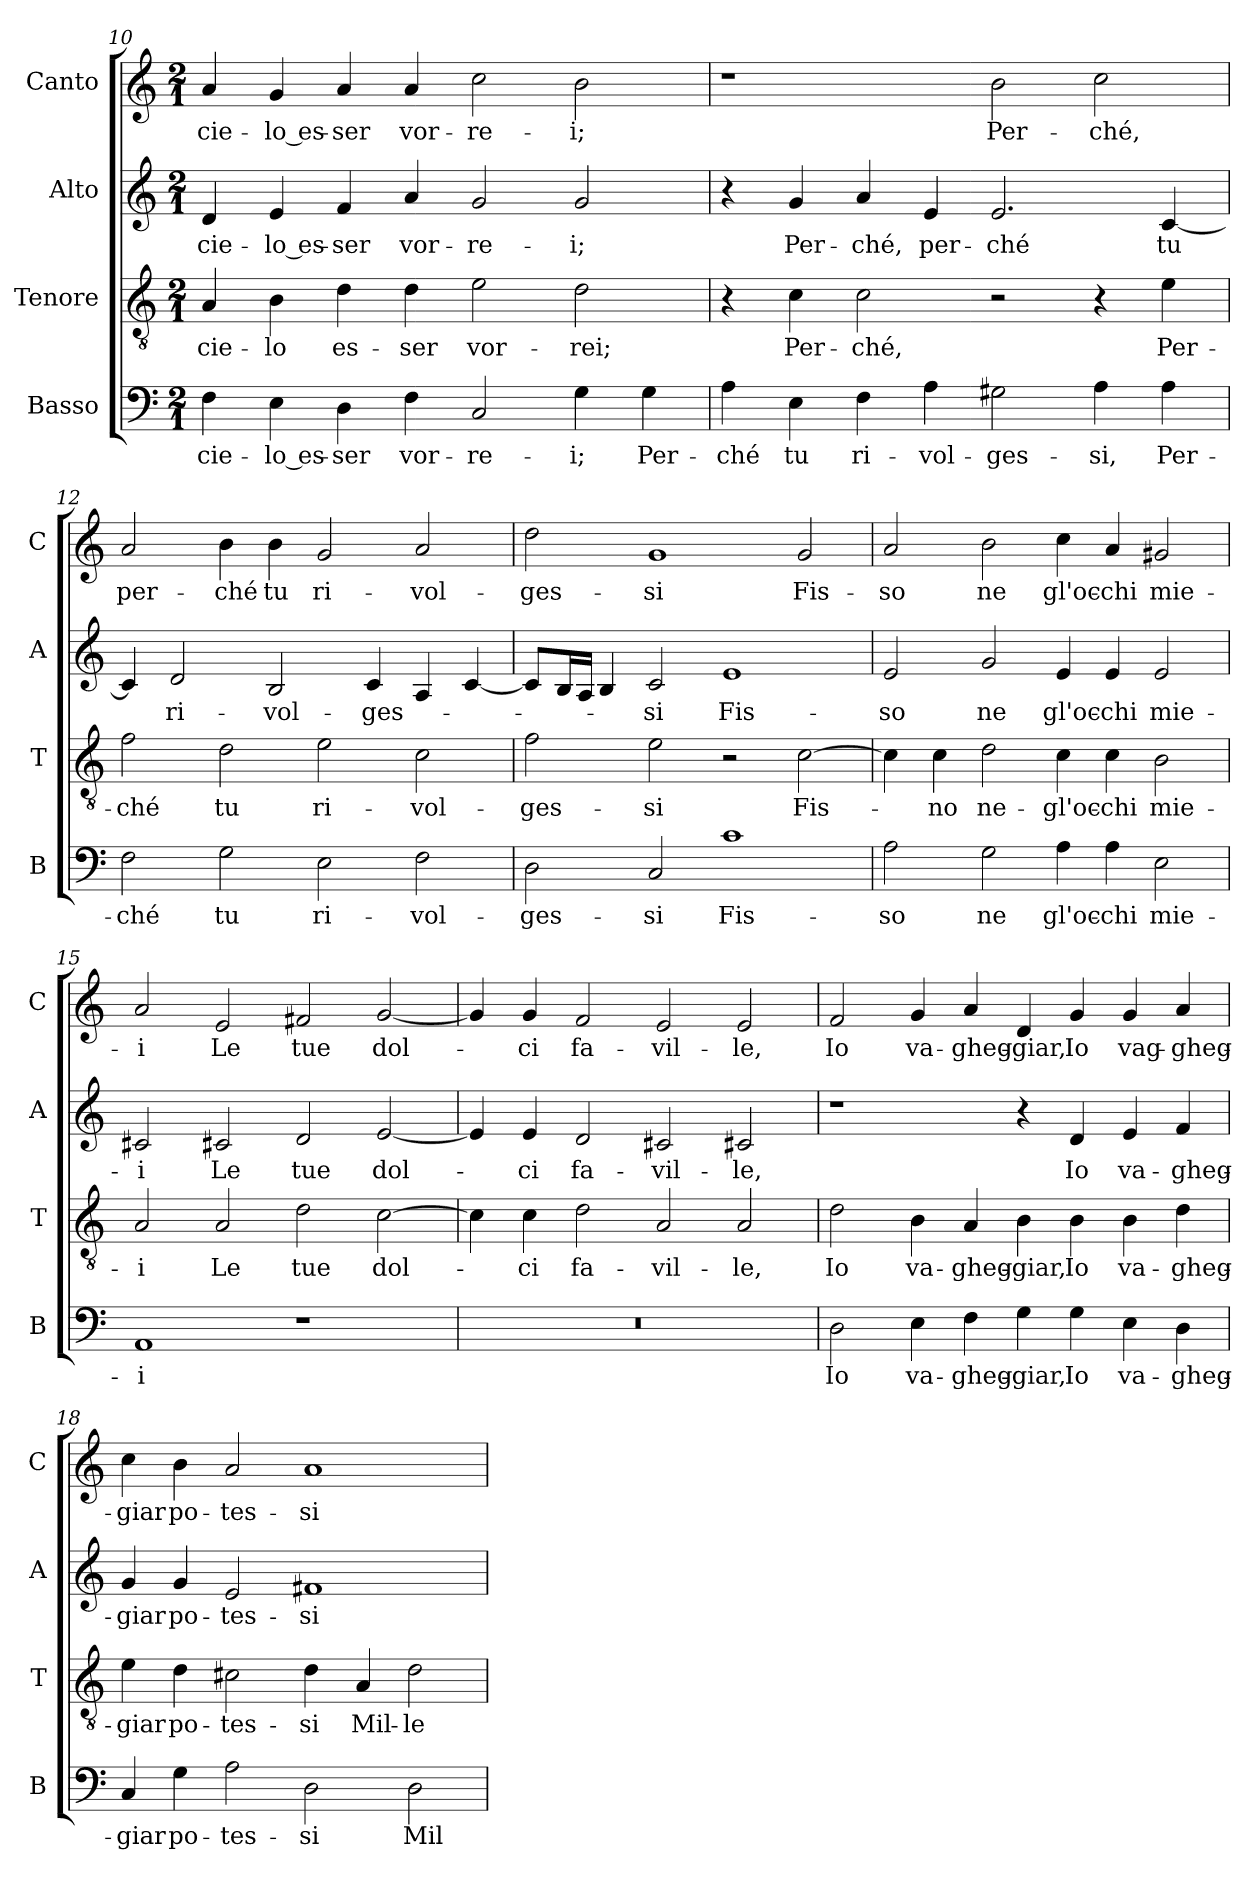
**kern	**text	**kern	**text	**kern	**text	**kern	**text
*part4	*part4	*part3	*part3	*part2	*part2	*part1	*part1
*staff4	*staff4	*staff3	*staff3	*staff2	*staff2	*staff1	*staff1
*I"Basso	*	*I"Tenore	*	*I"Alto	*	*I"Canto	*
*I'B	*	*I'T	*	*I'A	*	*I'C	*
*clefF4	*	*clefGv2	*	*clefG2	*	*clefG2	*
*k[]	*	*k[]	*	*k[]	*	*k[]	*
*C:	*	*C:	*	*C:	*	*C:	*
*M2/1	*	*M2/1	*	*M2/1	*	*M2/1	*
=10	=10	=10	=10	=10	=10	=10	=10
4F	cie-	4A	cie-	4d	cie-	4a	cie-
4E	-lo es-	4B	-lo	4e	-lo es-	4g	-lo es-
4D	-ser	4d	es-	4f	-ser	4a	-ser
4F	vor-	4d	-ser	4a	vor-	4a	vor-
2C	-re-	2e	vor-	2g	-re-	2cc	-re-
4G	-i;	2d	-rei;	2g	-i;	2b	-i;
4G	Per-	.	.	.	.	.	.
=11	=11	=11	=11	=11	=11	=11	=11
4A	-ché	4r	.	4r	.	1r	.
4E	tu	4c	Per-	4g	Per-	.	.
4F	ri-	2c	-ché,	4a	-ché,	.	.
4A	-vol-	.	.	4e	per-	.	.
2G#X	-ges-	2r	.	2.e	-ché	2b	Per-
4A	-si,	4r	.	.	.	2cc	-ché,
4A	Per-	4e	Per-	[4c	tu	.	.
=12	=12	=12	=12	=12	=12	=12	=12
2F	-ché	2f	-ché	4c]	.	2a	per-
.	.	.	.	2d	ri-	.	.
2G	tu	2d	tu	.	.	4b	-ché
.	.	.	.	2B	-vol-	4b	tu
2E	ri-	2e	ri-	.	.	2g	ri-
.	.	.	.	4c	-ges-	.	.
2F	-vol-	2c	-vol-	4A	.	2a	-vol-
.	.	.	.	[4c	.	.	.
=13	=13	=13	=13	=13	=13	=13	=13
2D	-ges-	2f	-ges-	8cL]	.	2dd	-ges-
.	.	.	.	16BL	.	.	.
.	.	.	.	16AJJ	.	.	.
.	.	.	.	4B	.	.	.
2C	-si	2e	-si	2c	-si	1g	-si
1c	Fis-	2r	.	1e	Fis-	.	.
.	.	[2c	Fis-	.	.	2g	Fis-
=14	=14	=14	=14	=14	=14	=14	=14
2A	-so	4c]	.	2e	-so	2a	-so
.	.	4c	-no	.	.	.	.
2G	ne	2d	ne-	2g	ne	2b	ne
4A	gl'oc-	4c	-gl'oc-	4e	gl'oc-	4cc	gl'oc-
4A	-chi	4c	-chi	4e	-chi	4a	-chi
2E	mie-	2B	mie-	2e	mie-	2g#X	mie-
=15	=15	=15	=15	=15	=15	=15	=15
1AA	-i	2A	-i	2c#X	-i	2a	-i
.	.	2A	Le	2c#X	Le	2e	Le
1r	.	2d	tue	2d	tue	2f#X	tue
.	.	[2c	dol-	[2e	dol-	[2g	dol-
=16	=16	=16	=16	=16	=16	=16	=16
0r	.	4c]	.	4e]	.	4g]	.
.	.	4c	-ci	4e	-ci	4g	-ci
.	.	2d	fa-	2d	fa-	2f	fa-
.	.	2A	-vil-	2c#X	-vil-	2e	-vil-
.	.	2A	-le,	2c#X	-le,	2e	-le,
=17	=17	=17	=17	=17	=17	=17	=17
2D	Io	2d	Io	1r	.	2f	Io
4E	va-	4B	va-	.	.	4g	va-
4F	-gheg-	4A	-gheg-	.	.	4a	-gheg-
4G	-giar,	4B	-giar,	4r	.	4d	-giar,
4G	Io	4B	Io	4d	Io	4g	Io
4E	va-	4B	va-	4e	va-	4g	vag-
4D	-gheg-	4d	-gheg-	4f	-gheg-	4a	-gheg-
=18	=18	=18	=18	=18	=18	=18	=18
4C	-giar	4e	-giar	4g	-giar	4cc	-giar
4G	po-	4d	po-	4g	po-	4b	po-
2A	-tes-	2c#X	-tes-	2e	-tes-	2a	-tes-
2D	-si	4d	-si	1f#X	-si	1a	-si
.	.	4A	Mil-	.	.	.	.
2D	Mil-	2d	-le	.	.	.	.
=	=	=	=	=	=	=	=
*-	*-	*-	*-	*-	*-	*-	*-
